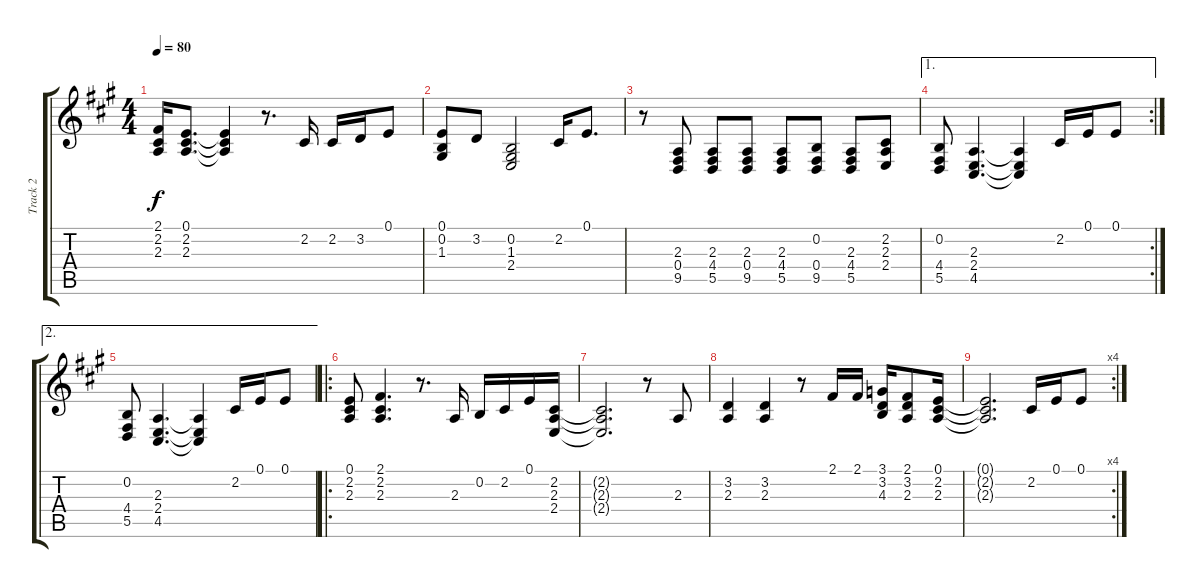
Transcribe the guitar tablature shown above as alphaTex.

\track ("Track 2" "Track 2") {instrument synthbrass2}
\staff {score tabs}
\tuning (E4 B3 G3 D3 A2 E2) {hide}
\ts (4 4)
\tempo 80
\clef g2
\ks a
(2.1{t} 2.2{t} 2.3{t}).16{dy f} (0.1 2.2 2.3).8{d} (0.1{t} 2.2{t} 2.3{t}).4 r.8{d} 2.2.16 2.2.16 3.2.16 0.1.8 |
(0.1 0.2 1.3).8 3.2.8 (0.2 1.3 2.4).2 2.2.16 0.1.8{d} |
r.8 (2.3 0.4 9.5).8 (2.3 4.4 5.5).8 (2.3 0.4 9.5).8 (2.3 4.4 5.5).8 (0.2 0.4 9.5).8 (2.3 4.4 5.5).8 (2.2 2.3 2.4).8 |
\ae 1
\rc 2
(0.2 4.4 5.5).8 (2.3 2.4 4.5).4{d} (2.3{t} 2.4{t} 4.5{t}).4 2.2.16 0.1.16 0.1.8 |
\ae 2
(0.2 4.4 5.5).8 (2.3 2.4 4.5).4{d} (2.3{t} 2.4{t} 4.5{t}).4 2.2.16 0.1.16 0.1.8 |
\ro
(0.1 2.2 2.3).8 (2.1 2.2 2.3).4{d} r.8{d} 2.3.16 0.2.16 2.2.16 0.1.16 (2.2 2.3 2.4).16 |
(2.2{t} 2.3{t} 2.4{t}).2{d} r.8 2.3.8 |
(3.2 2.3).4 (3.2 2.3).4 r.8 2.1.16 2.1.16 (3.1 3.2 4.3).16 (2.1 3.2 2.3).8 (0.1 2.2 2.3).16 |
\rc 4
(0.1{t} 2.2{t} 2.3{t}).2{d} 2.2.16 0.1.16 0.1.8
